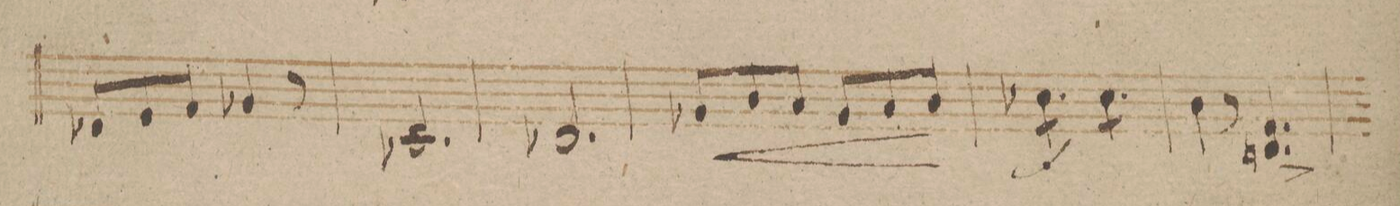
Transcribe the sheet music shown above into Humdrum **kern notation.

**kern	**dynam
*I"Viola.	*
*clefC3	*
*k[b-]	*
*M6/8	*
8E-X/L	.
8F/	.
8G/J	.
4A-X/	.
8r	.
=37	=37
2.D-X/	.
=38	=38
2.E-X/	.
=39	=39
8A-X/L	<
8c/	.
8B-/J	.
8A-/L	.
8B-/	.
8c/J	[
=40	=40
8d-X\L	f
8d-\	.
8d-\J	.
8d-\L	.
8d-\	.
8d-\J	.
=41	=41
4c\	.
8r	.
4.G 4.En^/	.
=42	=42
*-	*-
